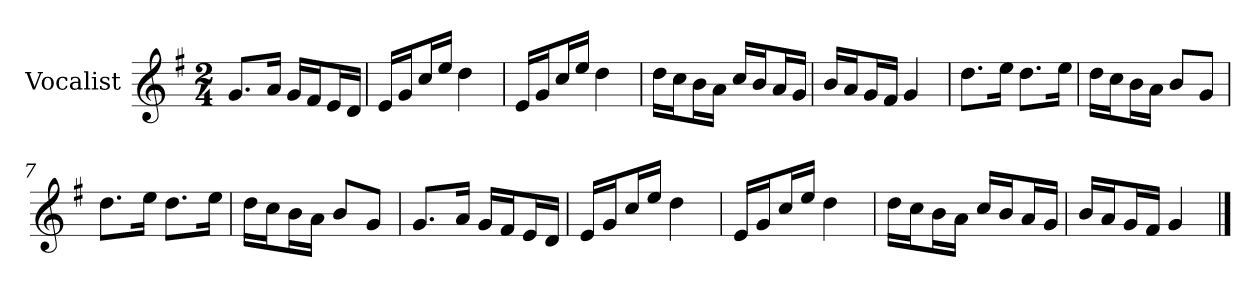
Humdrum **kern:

**kern
*part1
*staff1
*I"Vocalist
*k[f#]
*G:
*M2/4
=
8.gL
16aJk
16gLL
16f#J
16eL
16dJJ
=1
16eLL
16gJ
16ccL
16eeJJ
4dd
=2
16eLL
16gJ
16ccL
16eeJJ
4dd
=3
16ddLL
16ccJ
16bL
16aJJ
16ccLL
16bJ
16aL
16gJJ
=4
16bLL
16aJ
16gL
16f#JJ
4g
=5
8.ddL
16eeJk
8.ddL
16eeJk
=6
16ddLL
16ccJ
16bL
16aJJ
8bL
8gJ
=7
8.ddL
16eeJk
8.ddL
16eeJk
=8
16ddLL
16ccJ
16bL
16aJJ
8bL
8gJ
=9
8.gL
16aJk
16gLL
16f#J
16eL
16dJJ
=10
16eLL
16gJ
16ccL
16eeJJ
4dd
=11
16eLL
16gJ
16ccL
16eeJJ
4dd
=12
16ddLL
16ccJ
16bL
16aJJ
16ccLL
16bJ
16aL
16gJJ
=13
16bLL
16aJ
16gL
16f#JJ
4g
==
*-
